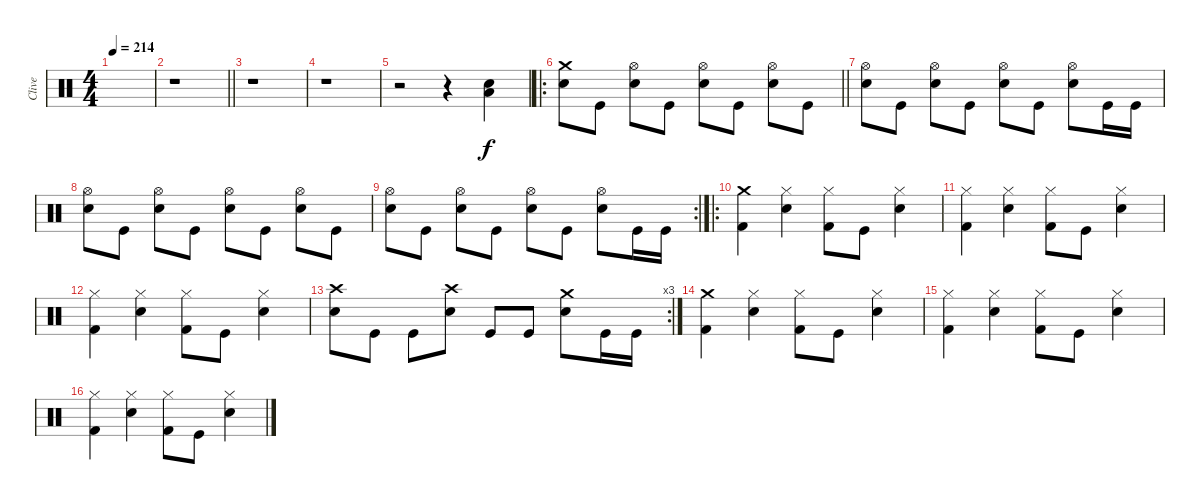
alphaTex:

\track ("Clive" "Clive") {instrument percussion}
\staff {score}
\articulation defaults
\ts (4 4)
\tempo 214
\clef neutral
\ks c
|
\barLineRight lightlight
r.1 |
r.1 |
r.1 |
r.2 r.4 ("Snare (hit) 2" "Low Floor Tom (hit)").4 |
\ro
\barLineRight lightlight
("Crash medium (hit)" "Snare (hit) 2").8 "Kick (hit)".8 ("Hi-Hat (open)" "Snare (hit) 2").8 "Kick (hit)".8 ("Hi-Hat (open)" "Snare (hit) 2").8 "Kick (hit)".8 ("Hi-Hat (open)" "Snare (hit) 2").8 "Kick (hit)".8 |
("Hi-Hat (open)" "Snare (hit) 2").8 "Kick (hit)".8 ("Hi-Hat (open)" "Snare (hit) 2").8 "Kick (hit)".8 ("Hi-Hat (open)" "Snare (hit) 2").8 "Kick (hit)".8 ("Hi-Hat (open)" "Snare (hit) 2").8 "Kick (hit)".16 "Kick (hit)".16 |
("Hi-Hat (open)" "Snare (hit) 2").8 "Kick (hit)".8 ("Hi-Hat (open)" "Snare (hit) 2").8 "Kick (hit)".8 ("Hi-Hat (open)" "Snare (hit) 2").8 "Kick (hit)".8 ("Hi-Hat (open)" "Snare (hit) 2").8 "Kick (hit)".8 |
\rc 2
("Hi-Hat (open)" "Snare (hit) 2").8 "Kick (hit)".8 ("Hi-Hat (open)" "Snare (hit) 2").8 "Kick (hit)".8 ("Hi-Hat (open)" "Snare (hit) 2").8 "Kick (hit)".8 ("Hi-Hat (open)" "Snare (hit) 2").8 "Kick (hit)".16 "Kick (hit)".16 |
\ro
("Crash medium (hit)" "Kick (hit) 2").4 ("Hi-Hat (closed)" "Snare (hit) 2").4 ("Hi-Hat (closed)" "Kick (hit) 2").8 "Kick (hit)".8 ("Hi-Hat (closed)" "Snare (hit) 2").4 |
("Hi-Hat (closed)" "Kick (hit) 2").4 ("Hi-Hat (closed)" "Snare (hit) 2").4 ("Hi-Hat (closed)" "Kick (hit) 2").8 "Kick (hit)".8 ("Hi-Hat (closed)" "Snare (hit) 2").4 |
("Hi-Hat (closed)" "Kick (hit) 2").4 ("Hi-Hat (closed)" "Snare (hit) 2").4 ("Hi-Hat (closed)" "Kick (hit) 2").8 "Kick (hit)".8 ("Hi-Hat (closed)" "Snare (hit) 2").4 |
\rc 3
("Crash high (hit)" "Snare (hit) 2").8 "Kick (hit)".8 "Kick (hit)".8 ("Crash high (hit)" "Snare (hit) 2").8 "Kick (hit)".8 "Kick (hit)".8 ("Crash medium (hit)" "Snare (hit) 2").8 "Kick (hit)".16 "Kick (hit)".16 |
("Crash medium (hit)" "Kick (hit) 2").4 ("Hi-Hat (closed)" "Snare (hit) 2").4 ("Hi-Hat (closed)" "Kick (hit) 2").8 "Kick (hit)".8 ("Hi-Hat (closed)" "Snare (hit) 2").4 |
("Hi-Hat (closed)" "Kick (hit) 2").4 ("Hi-Hat (closed)" "Snare (hit) 2").4 ("Hi-Hat (closed)" "Kick (hit) 2").8 "Kick (hit)".8 ("Hi-Hat (closed)" "Snare (hit) 2").4 |
("Hi-Hat (closed)" "Kick (hit) 2").4 ("Hi-Hat (closed)" "Snare (hit) 2").4 ("Hi-Hat (closed)" "Kick (hit) 2").8 "Kick (hit)".8 ("Hi-Hat (closed)" "Snare (hit) 2").4
